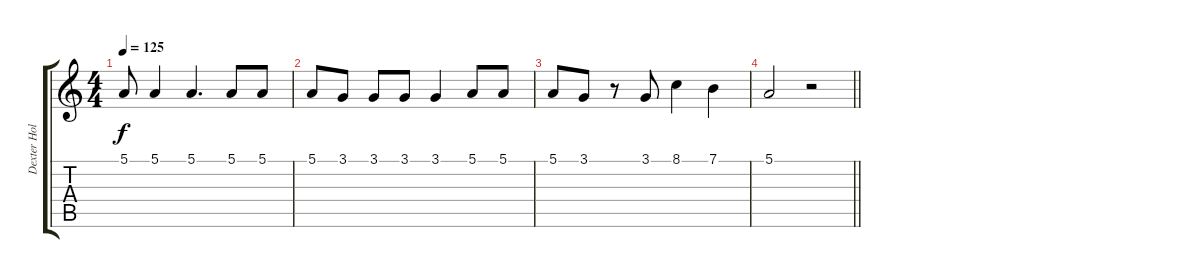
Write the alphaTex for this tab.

\track ("Dexter Holland - Vocals" "Dexter Hol") {instrument altosax}
\staff {score tabs}
\tuning (E4 B3 G3 D3 A2 E2) {hide}
\ts (4 4)
\tempo 125
\clef g2
\ks c
5.1.8{dy f} 5.1.4 5.1.4{d} 5.1.8 5.1.8 |
5.1.8 3.1.8 3.1.8 3.1.8 3.1.4 5.1.8 5.1.8 |
5.1.8 3.1.8 r.8 3.1.8 8.1.4 7.1.4 |
\barLineRight lightlight
5.1.2 r.2
